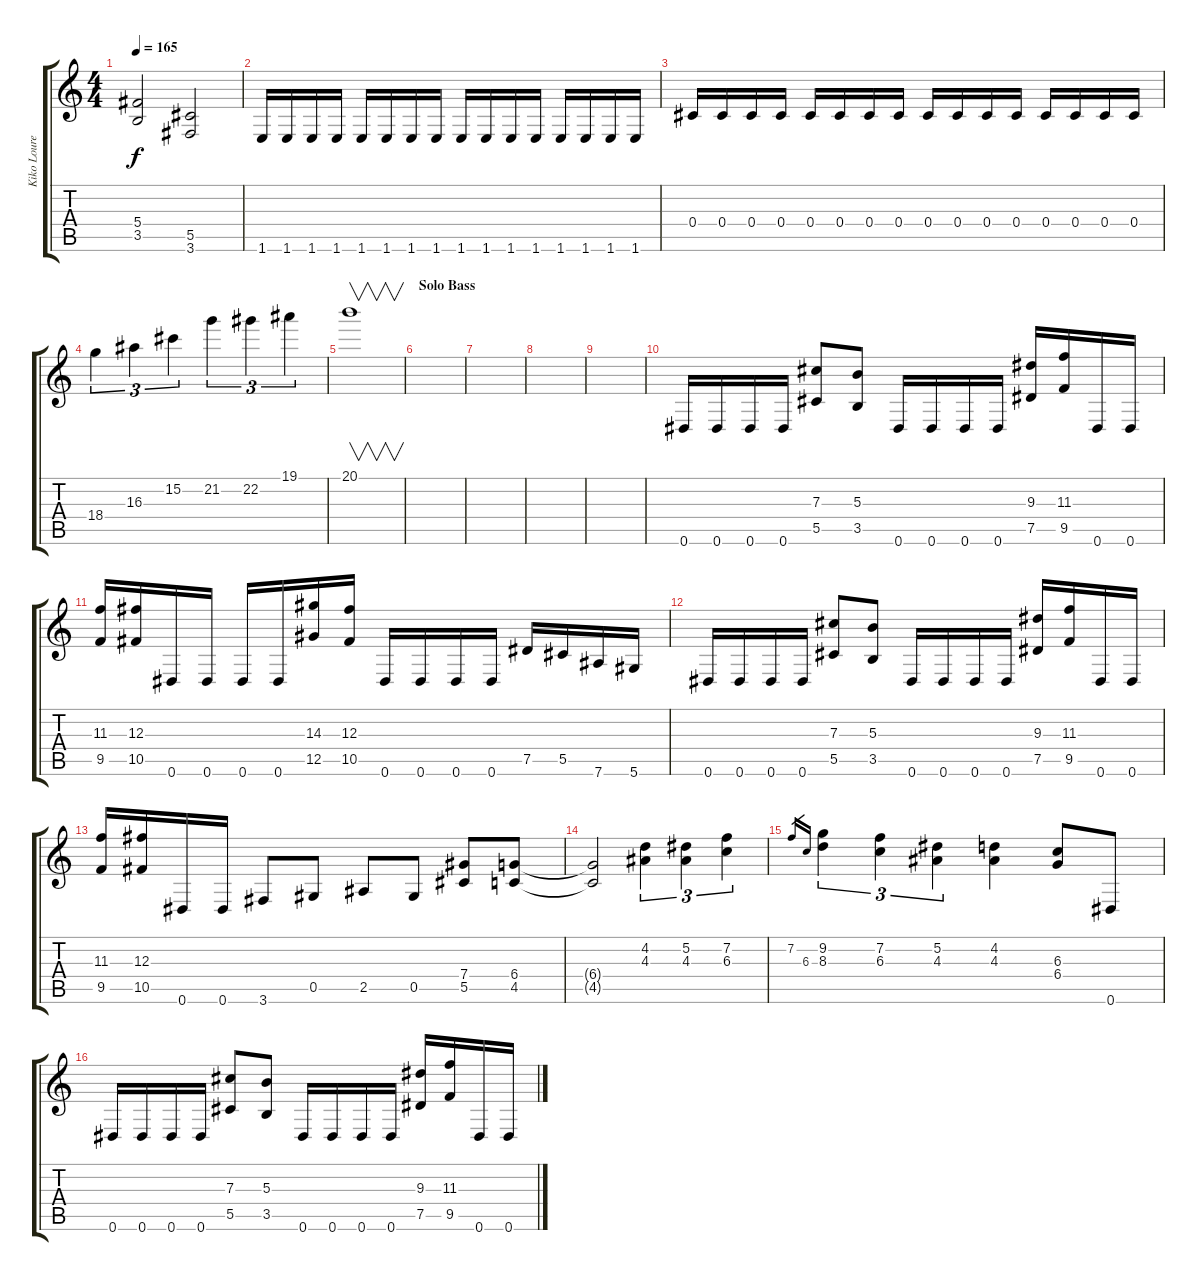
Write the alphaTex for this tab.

\track ("Kiko Loureiro" "Kiko Loure") {instrument distortionguitar}
\staff {score tabs}
\tuning (Eb4 Bb3 Gb3 Db3 Ab2 Eb2) {hide}
\ts (4 4)
\tempo 165
\clef g2
\ks c
(5.4 3.5).2{dy f} (5.5 3.6).2 |
1.6.16 1.6.16 1.6.16 1.6.16 1.6.16 1.6.16 1.6.16 1.6.16 1.6.16 1.6.16 1.6.16 1.6.16 1.6.16 1.6.16 1.6.16 1.6.16 |
0.4.16 0.4.16 0.4.16 0.4.16 0.4.16 0.4.16 0.4.16 0.4.16 0.4.16 0.4.16 0.4.16 0.4.16 0.4.16 0.4.16 0.4.16 0.4.16 |
18.4.4{tu (3 2) volume 16} 16.3.4{tu (3 2)} 15.2.4{tu (3 2)} 21.2.4{tu (3 2)} 22.2.4{tu (3 2)} 19.1.4{tu (3 2)} |
20.1.1{v} |
\section ("" "Solo Bass")
|
|
|
|
0.6.16{volume 12} 0.6.16 0.6.16 0.6.16 (7.3 5.5).8 (5.3 3.5).8 0.6.16 0.6.16 0.6.16 0.6.16 (9.3 7.5).16 (11.3 9.5).16 0.6.16 0.6.16 |
(11.3 9.5).16 (12.3 10.5).16 0.6.16 0.6.16 0.6.16 0.6.16 (14.3 12.5).16 (12.3 10.5).16 0.6.16 0.6.16 0.6.16 0.6.16 7.5.16 5.5.16 7.6.16 5.6.16 |
0.6.16 0.6.16 0.6.16 0.6.16 (7.3 5.5).8 (5.3 3.5).8 0.6.16 0.6.16 0.6.16 0.6.16 (9.3 7.5).16 (11.3 9.5).16 0.6.16 0.6.16 |
(11.3 9.5).16 (12.3 10.5).16 0.6.16 0.6.16 3.6.8 0.5.8 2.5.8 0.5.8 (7.4 5.5).8 (6.4 4.5).8 |
(6.4{t} 4.5{t}).2 (4.2 4.3).4{tu (3 2)} (5.2 4.3).4{tu (3 2)} (7.2 6.3).4{tu (3 2)} |
7.2.16{gr} 6.3.16{gr} (9.2 8.3).4{tu (3 2)} (7.2 6.3).4{tu (3 2)} (5.2 4.3).4{tu (3 2)} (4.2 4.3).4 (6.3 6.4).8 0.6.8 |
0.6.16 0.6.16 0.6.16 0.6.16 (7.3 5.5).8 (5.3 3.5).8 0.6.16 0.6.16 0.6.16 0.6.16 (9.3 7.5).16 (11.3 9.5).16 0.6.16 0.6.16
